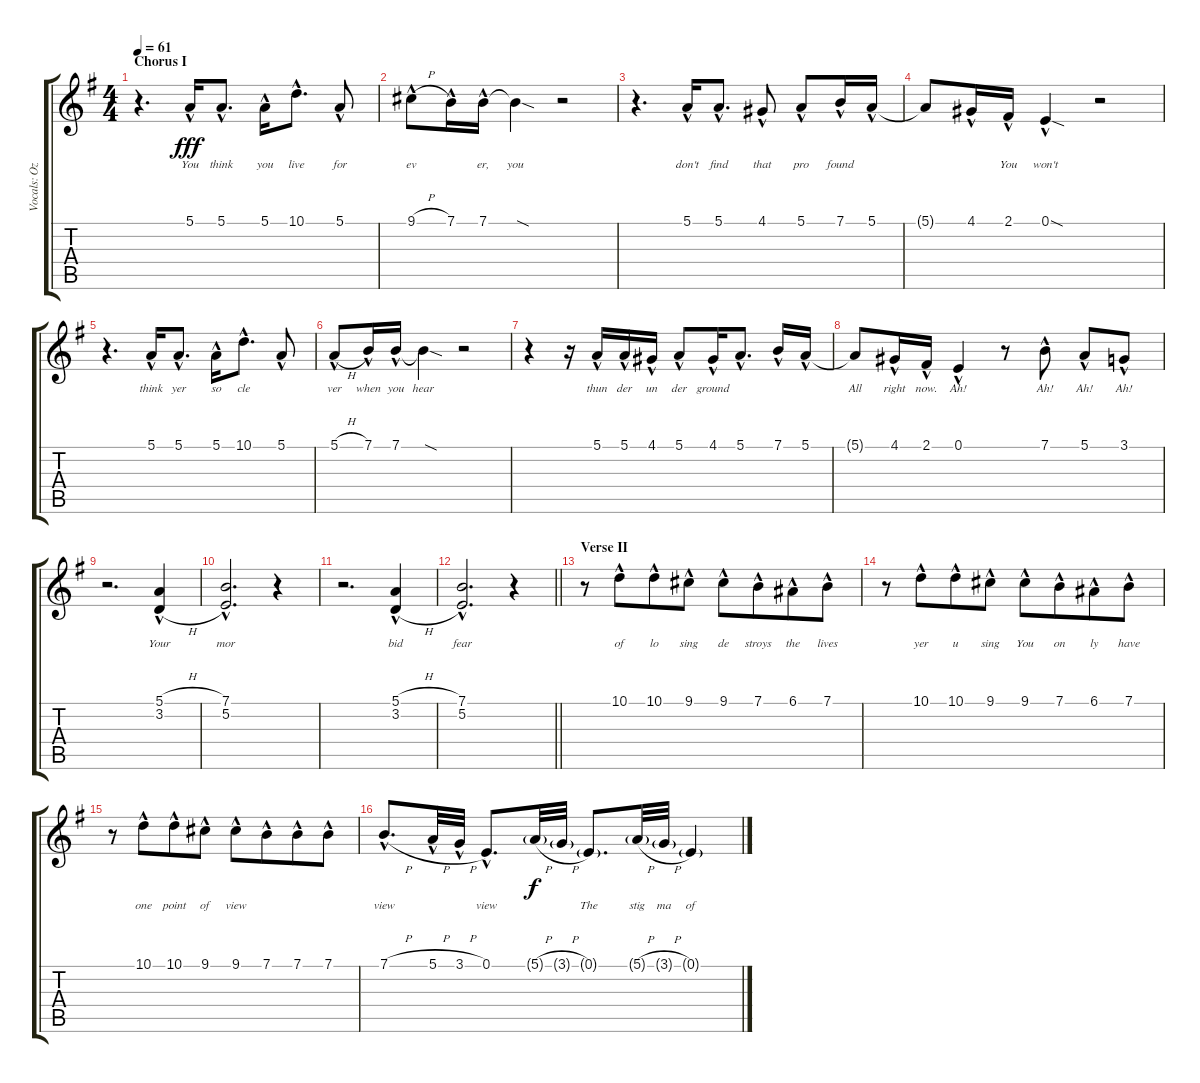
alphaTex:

\track ("Vocals: Ozzy" "Vocals: Oz") {instrument lead2sawtooth}
\staff {score tabs}
\tuning (E4 B3 G3 D3 A2 D2) {hide}
\ts (4 4)
\section ("" "Chorus I")
\tempo 61
\clef g2
\ks g
r.4{d dy f} 5.1{hac}.16{lyrics (0 "You") lyrics (1 "") lyrics (2 "") lyrics (3 "") lyrics (4 "") dy fff} 5.1{hac}.8{d lyrics (0 "think") lyrics (1 "") lyrics (2 "") lyrics (3 "") lyrics (4 "")} 5.1{hac}.16{lyrics (0 "you") lyrics (1 "") lyrics (2 "") lyrics (3 "") lyrics (4 "")} 10.1{hac}.8{d lyrics (0 "live") lyrics (1 "") lyrics (2 "") lyrics (3 "") lyrics (4 "")} 5.1{hac}.8{lyrics (0 "for") lyrics (1 "") lyrics (2 "") lyrics (3 "") lyrics (4 "")} |
9.1{h hac}.8{lyrics (0 "ev") lyrics (1 "") lyrics (2 "") lyrics (3 "") lyrics (4 "")} 7.1{hac}.16{lyrics (0 "") lyrics (1 "") lyrics (2 "") lyrics (3 "") lyrics (4 "")} 7.1{hac}.16{lyrics (0 "er,") lyrics (1 "") lyrics (2 "") lyrics (3 "") lyrics (4 "")} 7.1{sod t}.4{lyrics (0 "you") lyrics (1 "") lyrics (2 "") lyrics (3 "") lyrics (4 "")} r.2 |
r.4{d} 5.1{hac}.16{lyrics (0 "don't") lyrics (1 "") lyrics (2 "") lyrics (3 "") lyrics (4 "")} 5.1{hac}.8{d lyrics (0 "find") lyrics (1 "") lyrics (2 "") lyrics (3 "") lyrics (4 "")} 4.1{hac}.8{lyrics (0 "that") lyrics (1 "") lyrics (2 "") lyrics (3 "") lyrics (4 "")} 5.1{hac}.8{lyrics (0 "pro") lyrics (1 "") lyrics (2 "") lyrics (3 "") lyrics (4 "")} 7.1{hac}.16{lyrics (0 "found") lyrics (1 "") lyrics (2 "") lyrics (3 "") lyrics (4 "")} 5.1{hac}.16{lyrics (0 "") lyrics (1 "") lyrics (2 "") lyrics (3 "") lyrics (4 "")} |
5.1{t}.8{lyrics (0 "") lyrics (1 "") lyrics (2 "") lyrics (3 "") lyrics (4 "")} 4.1{hac}.16{lyrics (0 "") lyrics (1 "") lyrics (2 "") lyrics (3 "") lyrics (4 "")} 2.1{hac}.16{lyrics (0 "You") lyrics (1 "") lyrics (2 "") lyrics (3 "") lyrics (4 "")} 0.1{sod hac}.4{lyrics (0 "won't") lyrics (1 "") lyrics (2 "") lyrics (3 "") lyrics (4 "")} r.2 |
r.4{d} 5.1{hac}.16{lyrics (0 "think") lyrics (1 "") lyrics (2 "") lyrics (3 "") lyrics (4 "")} 5.1{hac}.8{d lyrics (0 "yer") lyrics (1 "") lyrics (2 "") lyrics (3 "") lyrics (4 "")} 5.1{hac}.16{lyrics (0 "so") lyrics (1 "") lyrics (2 "") lyrics (3 "") lyrics (4 "")} 10.1{hac}.8{d lyrics (0 "cle") lyrics (1 "") lyrics (2 "") lyrics (3 "") lyrics (4 "")} 5.1{hac}.8{lyrics (0 "") lyrics (1 "") lyrics (2 "") lyrics (3 "") lyrics (4 "")} |
5.1{h hac}.8{lyrics (0 "ver") lyrics (1 "") lyrics (2 "") lyrics (3 "") lyrics (4 "")} 7.1{hac}.16{lyrics (0 "when") lyrics (1 "") lyrics (2 "") lyrics (3 "") lyrics (4 "")} 7.1{hac}.16{lyrics (0 "you") lyrics (1 "") lyrics (2 "") lyrics (3 "") lyrics (4 "")} 7.1{sod t}.4{lyrics (0 "hear") lyrics (1 "") lyrics (2 "") lyrics (3 "") lyrics (4 "")} r.2 |
r.4 r.16 5.1{hac}.16{lyrics (0 "thun") lyrics (1 "") lyrics (2 "") lyrics (3 "") lyrics (4 "")} 5.1{hac}.16{lyrics (0 "der") lyrics (1 "") lyrics (2 "") lyrics (3 "") lyrics (4 "")} 4.1{hac}.16{lyrics (0 "un") lyrics (1 "") lyrics (2 "") lyrics (3 "") lyrics (4 "")} 5.1{hac}.8{lyrics (0 "der") lyrics (1 "") lyrics (2 "") lyrics (3 "") lyrics (4 "")} 4.1{hac}.16{lyrics (0 "ground") lyrics (1 "") lyrics (2 "") lyrics (3 "") lyrics (4 "")} 5.1{hac}.8{d lyrics (0 "") lyrics (1 "") lyrics (2 "") lyrics (3 "") lyrics (4 "")} 7.1{hac}.16{lyrics (0 "") lyrics (1 "") lyrics (2 "") lyrics (3 "") lyrics (4 "")} 5.1{hac}.16{lyrics (0 "") lyrics (1 "") lyrics (2 "") lyrics (3 "") lyrics (4 "")} |
5.1{t}.8{lyrics (0 "All") lyrics (1 "") lyrics (2 "") lyrics (3 "") lyrics (4 "")} 4.1{hac}.16{lyrics (0 "right") lyrics (1 "") lyrics (2 "") lyrics (3 "") lyrics (4 "")} 2.1{hac}.16{lyrics (0 "now.") lyrics (1 "") lyrics (2 "") lyrics (3 "") lyrics (4 "")} 0.1{hac}.4{lyrics (0 "Ah!") lyrics (1 "") lyrics (2 "") lyrics (3 "") lyrics (4 "")} r.8 7.1{hac}.8{lyrics (0 "Ah!") lyrics (1 "") lyrics (2 "") lyrics (3 "") lyrics (4 "")} 5.1{hac}.8{lyrics (0 "Ah!") lyrics (1 "") lyrics (2 "") lyrics (3 "") lyrics (4 "")} 3.1{hac}.8{lyrics (0 "Ah!") lyrics (1 "") lyrics (2 "") lyrics (3 "") lyrics (4 "")} |
r.2{d} (5.1{h hac} 3.2{h hac}).4{lyrics (0 "Your") lyrics (1 "") lyrics (2 "") lyrics (3 "") lyrics (4 "")} |
(7.1{hac} 5.2{hac}).2{d lyrics (0 "mor") lyrics (1 "") lyrics (2 "") lyrics (3 "") lyrics (4 "")} r.4 |
r.2{d} (5.1{h hac} 3.2{h hac}).4{lyrics (0 "bid") lyrics (1 "") lyrics (2 "") lyrics (3 "") lyrics (4 "")} |
\barLineRight lightlight
(7.1{hac} 5.2{hac}).2{d lyrics (0 "fear") lyrics (1 "") lyrics (2 "") lyrics (3 "") lyrics (4 "")} r.4 |
\section ("" "Verse II")
r.8 10.1{hac}.8{lyrics (0 "of") lyrics (1 "") lyrics (2 "") lyrics (3 "") lyrics (4 "") beam merge} 10.1{hac}.8{lyrics (0 "lo") lyrics (1 "") lyrics (2 "") lyrics (3 "") lyrics (4 "")} 9.1{hac}.8{lyrics (0 "sing") lyrics (1 "") lyrics (2 "") lyrics (3 "") lyrics (4 "")} 9.1{hac}.8{lyrics (0 "de") lyrics (1 "") lyrics (2 "") lyrics (3 "") lyrics (4 "")} 7.1{hac}.8{lyrics (0 "stroys") lyrics (1 "") lyrics (2 "") lyrics (3 "") lyrics (4 "") beam merge} 6.1{hac}.8{lyrics (0 "the") lyrics (1 "") lyrics (2 "") lyrics (3 "") lyrics (4 "")} 7.1{hac}.8{lyrics (0 "lives") lyrics (1 "") lyrics (2 "") lyrics (3 "") lyrics (4 "")} |
r.8 10.1{hac}.8{lyrics (0 "yer") lyrics (1 "") lyrics (2 "") lyrics (3 "") lyrics (4 "") beam merge} 10.1{hac}.8{lyrics (0 "u") lyrics (1 "") lyrics (2 "") lyrics (3 "") lyrics (4 "")} 9.1{hac}.8{lyrics (0 "sing") lyrics (1 "") lyrics (2 "") lyrics (3 "") lyrics (4 "")} 9.1{hac}.8{lyrics (0 "You") lyrics (1 "") lyrics (2 "") lyrics (3 "") lyrics (4 "")} 7.1{hac}.8{lyrics (0 "on") lyrics (1 "") lyrics (2 "") lyrics (3 "") lyrics (4 "") beam merge} 6.1{hac}.8{lyrics (0 "ly") lyrics (1 "") lyrics (2 "") lyrics (3 "") lyrics (4 "")} 7.1{hac}.8{lyrics (0 "have") lyrics (1 "") lyrics (2 "") lyrics (3 "") lyrics (4 "")} |
r.8 10.1{hac}.8{lyrics (0 "one") lyrics (1 "") lyrics (2 "") lyrics (3 "") lyrics (4 "") beam merge} 10.1{hac}.8{lyrics (0 "point") lyrics (1 "") lyrics (2 "") lyrics (3 "") lyrics (4 "")} 9.1{hac}.8{lyrics (0 "of") lyrics (1 "") lyrics (2 "") lyrics (3 "") lyrics (4 "")} 9.1{hac}.8{lyrics (0 "view") lyrics (1 "") lyrics (2 "") lyrics (3 "") lyrics (4 "")} 7.1{hac}.8{lyrics (0 "") lyrics (1 "") lyrics (2 "") lyrics (3 "") lyrics (4 "") beam merge} 7.1{hac}.8{lyrics (0 "") lyrics (1 "") lyrics (2 "") lyrics (3 "") lyrics (4 "")} 7.1{hac}.8{lyrics (0 "") lyrics (1 "") lyrics (2 "") lyrics (3 "") lyrics (4 "")} |
7.1{h hac}.8{d lyrics (0 "view") lyrics (1 "") lyrics (2 "") lyrics (3 "") lyrics (4 "")} 5.1{h hac}.32{lyrics (0 "") lyrics (1 "") lyrics (2 "") lyrics (3 "") lyrics (4 "")} 3.1{h hac}.32{lyrics (0 "") lyrics (1 "") lyrics (2 "") lyrics (3 "") lyrics (4 "")} 0.1{hac}.8{d lyrics (0 "view") lyrics (1 "") lyrics (2 "") lyrics (3 "") lyrics (4 "")} 5.1{h g}.32{lyrics (0 "") lyrics (1 "") lyrics (2 "") lyrics (3 "") lyrics (4 "") dy f} 3.1{h g}.32{lyrics (0 "") lyrics (1 "") lyrics (2 "") lyrics (3 "") lyrics (4 "")} 0.1{g}.8{d lyrics (0 "The") lyrics (1 "") lyrics (2 "") lyrics (3 "") lyrics (4 "")} 5.1{h g}.32{lyrics (0 "stig") lyrics (1 "") lyrics (2 "") lyrics (3 "") lyrics (4 "")} 3.1{h g}.32{lyrics (0 "ma") lyrics (1 "") lyrics (2 "") lyrics (3 "") lyrics (4 "")} 0.1{g}.4{lyrics (0 "of") lyrics (1 "") lyrics (2 "") lyrics (3 "") lyrics (4 "")}
